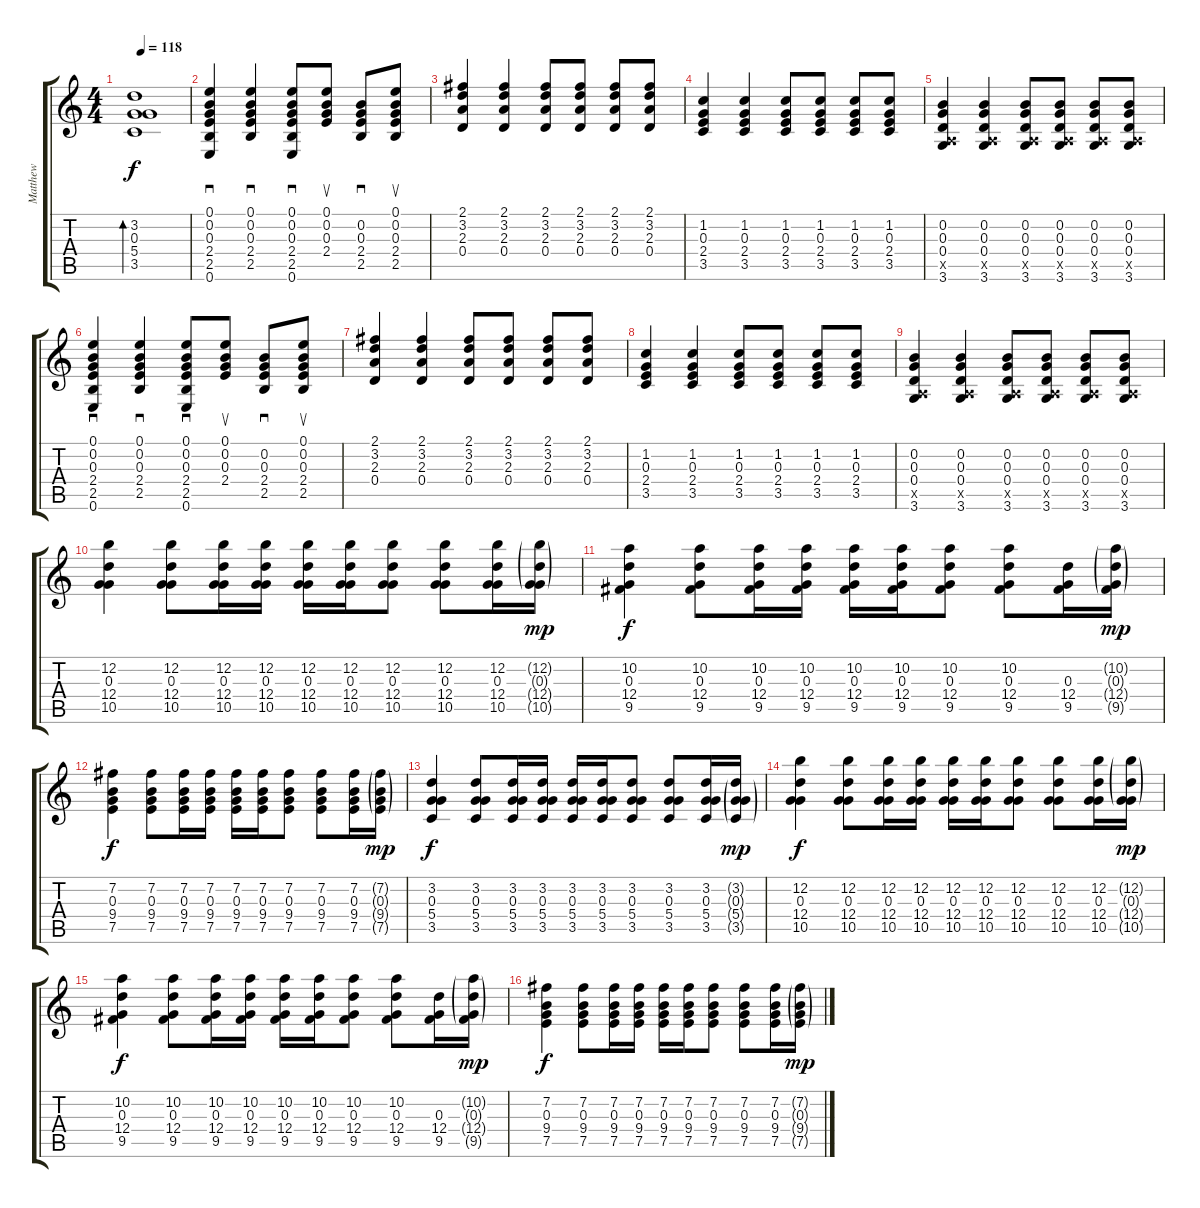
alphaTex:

\track ("Matthew" "Matthew") {instrument electricguitarclean}
\staff {score tabs}
\tuning (E4 B3 G3 D3 A2 E2) {hide}
\ts (4 4)
\tempo 118
\clef g2
\ks c
(3.2 0.3 5.4 3.5).1{bd 240 dy f} |
(0.1 0.2 0.3 2.4 2.5 0.6).4{sd} (0.1 0.2 0.3 2.4 2.5).4{sd} (0.1 0.2 0.3 2.4 2.5 0.6).8{sd} (0.1 0.2 0.3 2.4).8{su} (0.2 0.3 2.4 2.5).8{sd} (0.1 0.2 0.3 2.4 2.5).8{su} |
(2.1 3.2 2.3 0.4).4 (2.1 3.2 2.3 0.4).4 (2.1 3.2 2.3 0.4).8 (2.1 3.2 2.3 0.4).8 (2.1 3.2 2.3 0.4).8 (2.1 3.2 2.3 0.4).8 |
(1.2 0.3 2.4 3.5).4 (1.2 0.3 2.4 3.5).4 (1.2 0.3 2.4 3.5).8 (1.2 0.3 2.4 3.5).8 (1.2 0.3 2.4 3.5).8 (1.2 0.3 2.4 3.5).8 |
(0.2 0.3 0.4 0.5{x} 3.6).4 (0.2 0.3 0.4 0.5{x} 3.6).4 (0.2 0.3 0.4 0.5{x} 3.6).8 (0.2 0.3 0.4 0.5{x} 3.6).8 (0.2 0.3 0.4 0.5{x} 3.6).8 (0.2 0.3 0.4 0.5{x} 3.6).8 |
(0.1 0.2 0.3 2.4 2.5 0.6).4{sd} (0.1 0.2 0.3 2.4 2.5).4{sd} (0.1 0.2 0.3 2.4 2.5 0.6).8{sd} (0.1 0.2 0.3 2.4).8{su} (0.2 0.3 2.4 2.5).8{sd} (0.1 0.2 0.3 2.4 2.5).8{su} |
(2.1 3.2 2.3 0.4).4 (2.1 3.2 2.3 0.4).4 (2.1 3.2 2.3 0.4).8 (2.1 3.2 2.3 0.4).8 (2.1 3.2 2.3 0.4).8 (2.1 3.2 2.3 0.4).8 |
(1.2 0.3 2.4 3.5).4 (1.2 0.3 2.4 3.5).4 (1.2 0.3 2.4 3.5).8 (1.2 0.3 2.4 3.5).8 (1.2 0.3 2.4 3.5).8 (1.2 0.3 2.4 3.5).8 |
(0.2 0.3 0.4 0.5{x} 3.6).4 (0.2 0.3 0.4 0.5{x} 3.6).4 (0.2 0.3 0.4 0.5{x} 3.6).8 (0.2 0.3 0.4 0.5{x} 3.6).8 (0.2 0.3 0.4 0.5{x} 3.6).8 (0.2 0.3 0.4 0.5{x} 3.6).8 |
(12.2 0.3 12.4 10.5).4 (12.2 0.3 12.4 10.5).8 (12.2 0.3 12.4 10.5).16 (12.2 0.3 12.4 10.5).16 (12.2 0.3 12.4 10.5).16 (12.2 0.3 12.4 10.5).16 (12.2 0.3 12.4 10.5).8 (12.2 0.3 12.4 10.5).8 (12.2 0.3 12.4 10.5).16 (12.2{g} 0.3{g} 12.4{g} 10.5{g}).16{dy mp} |
(10.2 0.3 12.4 9.5).4{dy f} (10.2 0.3 12.4 9.5).8 (10.2 0.3 12.4 9.5).16 (10.2 0.3 12.4 9.5).16 (10.2 0.3 12.4 9.5).16 (10.2 0.3 12.4 9.5).16 (10.2 0.3 12.4 9.5).8 (10.2 0.3 12.4 9.5).8 (0.3 12.4 9.5).16 (10.2{g} 0.3{g} 12.4{g} 9.5{g}).16{dy mp} |
(7.2 0.3 9.4 7.5).4{dy f} (7.2 0.3 9.4 7.5).8 (7.2 0.3 9.4 7.5).16 (7.2 0.3 9.4 7.5).16 (7.2 0.3 9.4 7.5).16 (7.2 0.3 9.4 7.5).16 (7.2 0.3 9.4 7.5).8 (7.2 0.3 9.4 7.5).8 (7.2 0.3 9.4 7.5).16 (7.2{g} 0.3{g} 9.4{g} 7.5{g}).16{dy mp} |
(3.2 0.3 5.4 3.5).4{dy f} (3.2 0.3 5.4 3.5).8 (3.2 0.3 5.4 3.5).16 (3.2 0.3 5.4 3.5).16 (3.2 0.3 5.4 3.5).16 (3.2 0.3 5.4 3.5).16 (3.2 0.3 5.4 3.5).8 (3.2 0.3 5.4 3.5).8 (3.2 0.3 5.4 3.5).16 (3.2{g} 0.3{g} 5.4{g} 3.5{g}).16{dy mp} |
(12.2 0.3 12.4 10.5).4{dy f} (12.2 0.3 12.4 10.5).8 (12.2 0.3 12.4 10.5).16 (12.2 0.3 12.4 10.5).16 (12.2 0.3 12.4 10.5).16 (12.2 0.3 12.4 10.5).16 (12.2 0.3 12.4 10.5).8 (12.2 0.3 12.4 10.5).8 (12.2 0.3 12.4 10.5).16 (12.2{g} 0.3{g} 12.4{g} 10.5{g}).16{dy mp} |
(10.2 0.3 12.4 9.5).4{dy f} (10.2 0.3 12.4 9.5).8 (10.2 0.3 12.4 9.5).16 (10.2 0.3 12.4 9.5).16 (10.2 0.3 12.4 9.5).16 (10.2 0.3 12.4 9.5).16 (10.2 0.3 12.4 9.5).8 (10.2 0.3 12.4 9.5).8 (0.3 12.4 9.5).16 (10.2{g} 0.3{g} 12.4{g} 9.5{g}).16{dy mp} |
(7.2 0.3 9.4 7.5).4{dy f} (7.2 0.3 9.4 7.5).8 (7.2 0.3 9.4 7.5).16 (7.2 0.3 9.4 7.5).16 (7.2 0.3 9.4 7.5).16 (7.2 0.3 9.4 7.5).16 (7.2 0.3 9.4 7.5).8 (7.2 0.3 9.4 7.5).8 (7.2 0.3 9.4 7.5).16 (7.2{g} 0.3{g} 9.4{g} 7.5{g}).16{dy mp}
